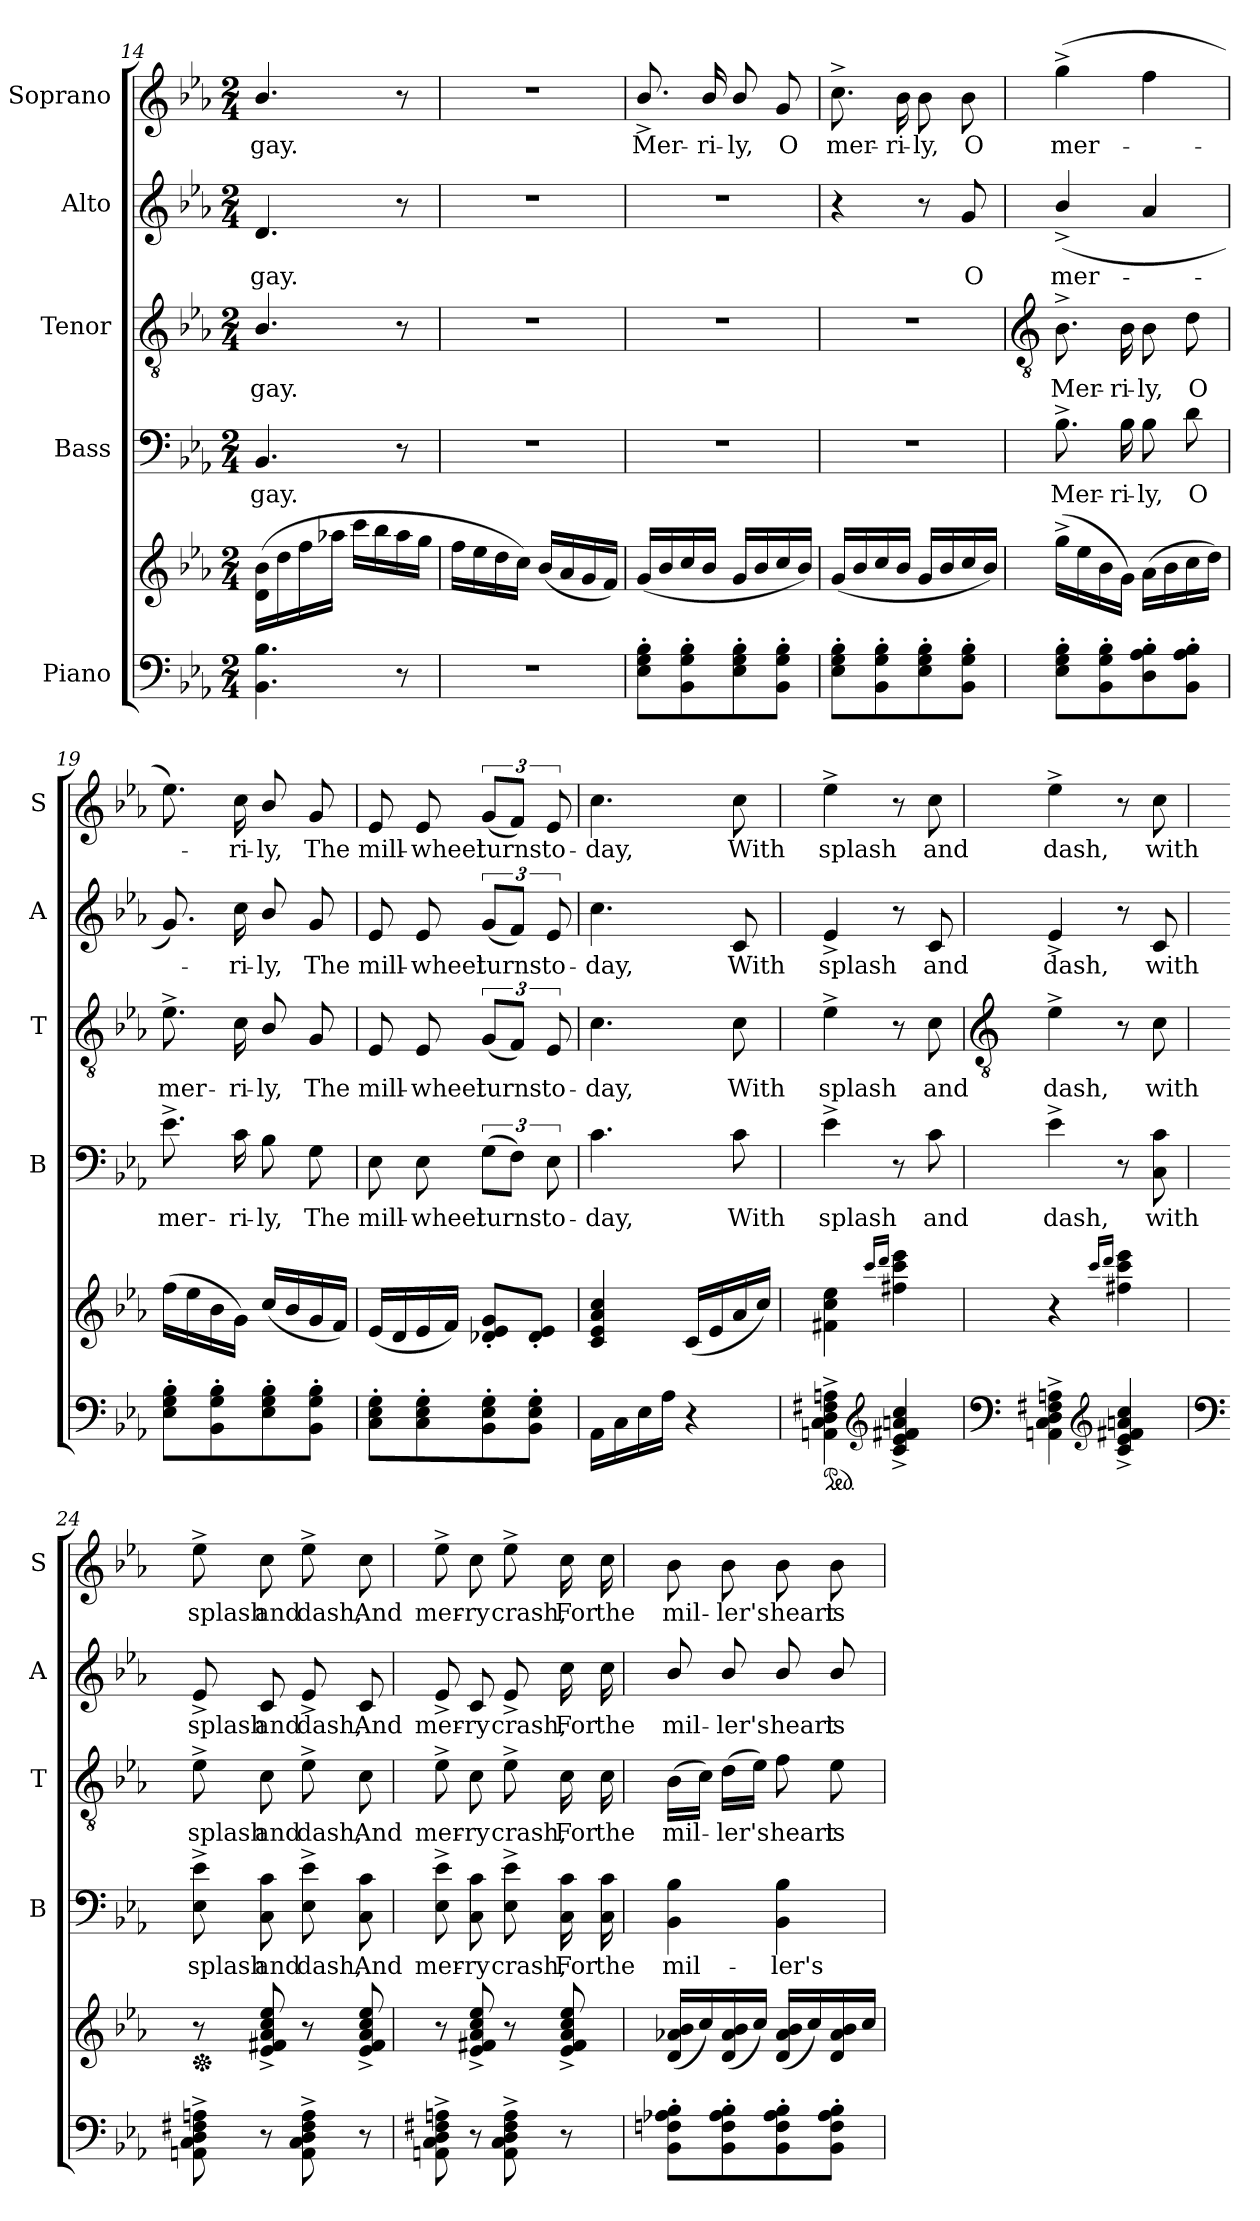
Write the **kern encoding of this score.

**kern	**kern	**kern	**text	**kern	**text	**kern	**text	**kern	**text
*part5	*part5	*part4	*part4	*part3	*part3	*part2	*part2	*part1	*part1
*staff6	*staff5	*staff4	*staff4	*staff3	*staff3	*staff2	*staff2	*staff1	*staff1
*I"Piano	*	*I"Bass	*	*I"Tenor	*	*I"Alto	*	*I"Soprano	*
*	*	*I'B	*	*I'T	*	*I'A	*	*I'S	*
*clefF4	*clefG2	*clefF4	*	*clefGv2	*	*clefG2	*	*clefG2	*
*k[b-e-a-]	*k[b-e-a-]	*k[b-e-a-]	*	*k[b-e-a-]	*	*k[b-e-a-]	*	*k[b-e-a-]	*
*E-:	*E-:	*E-:	*	*E-:	*	*E-:	*	*E-:	*
*M2/4	*M2/4	*M2/4	*	*M2/4	*	*M2/4	*	*M2/4	*
=14	=14	=14	=14	=14	=14	=14	=14	=14	=14
!	!	!	!LO:LY:b	!	!LO:LY:b	!	!LO:LY:b	!	!LO:LY:b
4.BB- 4.B-	(>16d 16b-LL	4.BB-/	gay.	4.B-/	gay.	4.d/	gay.	4.b-/	gay.
.	16dd	.	.	.	.	.	.	.	.
.	16ff	.	.	.	.	.	.	.	.
.	16aa-XJJ	.	.	.	.	.	.	.	.
.	16cccLL	.	.	.	.	.	.	.	.
.	16bb-	.	.	.	.	.	.	.	.
8r	16aa-	8r	.	8r	.	8r	.	8r	.
.	16ggJJ	.	.	.	.	.	.	.	.
=15	=15	=15	=15	=15	=15	=15	=15	=15	=15
!LO:N:vis=1	!	!LO:N:vis=1	!	!LO:N:vis=1	!	!LO:N:vis=1	!	!LO:N:vis=1	!
2r	16ffLL	2r	.	2r	.	2r	.	2r	.
.	16ee-	.	.	.	.	.	.	.	.
.	16dd	.	.	.	.	.	.	.	.
.	16ccJJ)	.	.	.	.	.	.	.	.
.	(<16b-LL	.	.	.	.	.	.	.	.
.	16a-	.	.	.	.	.	.	.	.
.	16g	.	.	.	.	.	.	.	.
.	16fJJ)	.	.	.	.	.	.	.	.
=16	=16	=16	=16	=16	=16	=16	=16	=16	=16
!	!	!LO:N:vis=1	!	!LO:N:vis=1	!	!LO:N:vis=1	!	!	!LO:LY:b
8E-' 8G' 8B-'L	(<16gLL	2r	.	2r	.	2r	.	8.b-^/	Mer-
.	16b-	.	.	.	.	.	.	.	.
8BB-' 8G' 8B-'	16cc	.	.	.	.	.	.	.	.
!	!	!	!	!	!	!	!	!	!LO:LY:b
.	16b-JJ	.	.	.	.	.	.	16b-/	-ri-
!	!	!	!	!	!	!	!	!	!LO:LY:b
8E-' 8G' 8B-'	16gLL	.	.	.	.	.	.	8b-/	-ly,
.	16b-	.	.	.	.	.	.	.	.
!	!	!	!	!	!	!	!	!	!LO:LY:b
8BB-' 8G' 8B-'J	16cc	.	.	.	.	.	.	8g	O
.	16b-JJ)	.	.	.	.	.	.	.	.
=17	=17	=17	=17	=17	=17	=17	=17	=17	=17
!	!	!LO:N:vis=1	!	!LO:N:vis=1	!	!	!	!	!LO:LY:b
8E-' 8G' 8B-'L	(<16gLL	2r	.	2r	.	4r	.	8.cc^	mer-
.	16b-	.	.	.	.	.	.	.	.
8BB-' 8G' 8B-'	16cc	.	.	.	.	.	.	.	.
!	!	!	!	!	!	!	!	!	!LO:LY:b
.	16b-JJ	.	.	.	.	.	.	16b-	-ri-
!	!	!	!	!	!	!	!	!	!LO:LY:b
8E-' 8G' 8B-'	16gLL	.	.	.	.	8r	.	8b-	-ly,
.	16b-	.	.	.	.	.	.	.	.
!	!	!	!	!	!	!	!LO:LY:b	!	!LO:LY:b
8BB-' 8G' 8B-'J	16cc	.	.	.	.	8g	O	8b-	O
.	16b-JJ)	.	.	.	.	.	.	.	.
!!LO:LB:g=z
=18	=18	=18	=18	=18	=18	=18	=18	=18	=18
*	*	*	*	*clefGv2	*	*	*	*	*
!	!	!	!LO:LY:b	!	!LO:LY:b	!	!LO:LY:b	!	!LO:LY:b
8E-' 8G' 8B-'L	(>16gg^LL	8.B-^	Mer-	8.B-^	Mer-	(<4b-^/	mer-	(>4gg^	mer-
.	16ee-	.	.	.	.	.	.	.	.
8BB-' 8G' 8B-'	16b-	.	.	.	.	.	.	.	.
!	!	!	!LO:LY:b	!	!LO:LY:b	!	!	!	!
.	16gJJ)	16B-	-ri-	16B-	-ri-	.	.	.	.
!	!	!	!LO:LY:b	!	!LO:LY:b	!	!	!	!
8D' 8A-' 8B-'	(>16a-LL	8B-	-ly,	8B-	-ly,	4a-	.	4ff	.
.	16b-	.	.	.	.	.	.	.	.
!	!	!	!LO:LY:b	!	!LO:LY:b	!	!	!	!
8BB-' 8A-' 8B-'J	16cc	8d	O	8d	O	.	.	.	.
.	16ddJJ)	.	.	.	.	.	.	.	.
=19	=19	=19	=19	=19	=19	=19	=19	=19	=19
!	!	!	!LO:LY:b	!	!LO:LY:b	!	!	!	!
8E-' 8G' 8B-'L	(>16ffLL	8.e-^	mer-	8.e-^	mer-	8.g)	.	8.ee-)	.
.	16ee-	.	.	.	.	.	.	.	.
8BB-' 8G' 8B-'	16b-	.	.	.	.	.	.	.	.
!	!	!	!LO:LY:b	!	!LO:LY:b	!	!LO:LY:b	!	!LO:LY:b
.	16gJJ)	16c	-ri-	16c	-ri-	16cc	ri-	16cc	ri-
!	!	!	!LO:LY:b	!	!LO:LY:b	!	!LO:LY:b	!	!LO:LY:b
8E-' 8G' 8B-'	(<16ccLL	8B-\	-ly,	8B-/	-ly,	8b-/	-ly,	8b-/	-ly,
.	16b-	.	.	.	.	.	.	.	.
!	!	!	!LO:LY:b	!	!LO:LY:b	!	!LO:LY:b	!	!LO:LY:b
8BB-' 8G' 8B-'J	16g	8G	The	8G	The	8g	The	8g	The
.	16fJJ)	.	.	.	.	.	.	.	.
=20	=20	=20	=20	=20	=20	=20	=20	=20	=20
!	!	!	!LO:LY:b	!	!LO:LY:b	!	!LO:LY:b	!	!LO:LY:b
8C' 8E-' 8G'L	(<16e-LL	8E-	mill-	8E-	mill-	8e-	mill-	8e-	mill-
.	16d	.	.	.	.	.	.	.	.
!	!	!	!LO:LY:b	!	!LO:LY:b	!	!LO:LY:b	!	!LO:LY:b
8C' 8E-' 8G'	16e-	8E-	-wheel	8E-	-wheel	8e-	-wheel	8e-	-wheel
.	16fJJ)	.	.	.	.	.	.	.	.
!	!	!	!LO:LY:b	!	!LO:LY:b	!	!LO:LY:b	!	!LO:LY:b
8BB-' 8E-' 8G'	8d-X' 8e-' 8g'L	(>12GL	turns	(<12GL	turns	(<12gL	turns	(<12gL	turns
.	.	12FJ)	.	12FJ)	.	12fJ)	.	12fJ)	.
8BB-' 8E-' 8G'J	8d-' 8e-'J	.	.	.	.	.	.	.	.
!	!	!	!LO:LY:b	!	!LO:LY:b	!	!LO:LY:b	!	!LO:LY:b
.	.	12E-	to-	12E-	to-	12e-	to-	12e-	to-
=21	=21	=21	=21	=21	=21	=21	=21	=21	=21
!	!	!	!LO:LY:b	!	!LO:LY:b	!	!LO:LY:b	!	!LO:LY:b
16AA-LL	4c 4e- 4a- 4cc	4.c	-day,	4.c	-day,	4.cc	-day,	4.cc	-day,
16C	.	.	.	.	.	.	.	.	.
16E-	.	.	.	.	.	.	.	.	.
16A-JJ	.	.	.	.	.	.	.	.	.
4r	(<16cLL	.	.	.	.	.	.	.	.
.	16e-	.	.	.	.	.	.	.	.
!	!	!	!LO:LY:b	!	!LO:LY:b	!	!LO:LY:b	!	!LO:LY:b
.	16a-	8c	With	8c	With	8c	With	8cc	With
.	16ccJJ)	.	.	.	.	.	.	.	.
=22	=22	=22	=22	=22	=22	=22	=22	=22	=22
*ped	*	*	*	*	*	*	*	*	*
!	!	!	!LO:LY:b	!	!LO:LY:b	!	!LO:LY:b	!	!LO:LY:b
4AAn^ 4C^ 4D^ 4F#X^ 4An^	4f#X 4cc 4ee-	4e-^	splash	4e-^	splash	4e-^	splash	4ee-^	splash
*clefG2	*	*	*	*	*	*	*	*	*
.	16qqccc/LL	.	.	.	.	.	.	.	.
.	16qqddd/JJ	.	.	.	.	.	.	.	.
4c^ 4e-^ 4f#X^ 4an^ 4cc^	4ff#X\ 4ccc\ 4eee-\	8r	.	8r	.	8r	.	8r	.
!	!	!	!LO:LY:b	!	!LO:LY:b	!	!LO:LY:b	!	!LO:LY:b
.	.	8c	and	8c	and	8c	and	8cc	and
!!LO:LB:g=z
=23	=23	=23	=23	=23	=23	=23	=23	=23	=23
*clefF4	*	*	*	*clefGv2	*	*	*	*	*
!	!	!	!LO:LY:b	!	!LO:LY:b	!	!LO:LY:b	!	!LO:LY:b
4AAn^ 4C^ 4D^ 4F#X^ 4An^	4r	4e-^	dash,	4e-^	dash,	4e-^	dash,	4ee-^	dash,
*clefG2	*	*	*	*	*	*	*	*	*
.	16qqccc/LL	.	.	.	.	.	.	.	.
.	16qqddd/JJ	.	.	.	.	.	.	.	.
4c^ 4e-^ 4f#X^ 4an^ 4cc^	4ff#X\ 4ccc\ 4eee-\	8r	.	8r	.	8r	.	8r	.
!	!	!	!LO:LY:b	!	!LO:LY:b	!	!LO:LY:b	!	!LO:LY:b
.	.	8C 8c	with	8c	with	8c	with	8cc	with
=24	=24	=24	=24	=24	=24	=24	=24	=24	=24
*clefF4	*	*	*	*	*	*	*	*	*
*	*Xped	*	*	*	*	*	*	*	*
!	!	!	!LO:LY:b	!	!LO:LY:b	!	!LO:LY:b	!	!LO:LY:b
8AAn^ 8C^ 8D^ 8F#X^ 8An^	8r	8E-^ 8e-^	splash	8e-^	splash	8e-^	splash	8ee-^	splash
!	!	!	!LO:LY:b	!	!LO:LY:b	!	!LO:LY:b	!	!LO:LY:b
8r	8e-^ 8f#X^ 8a-^ 8cc^ 8ee-^	8C 8c	and	8c	and	8c	and	8cc	and
!	!	!	!LO:LY:b	!	!LO:LY:b	!	!LO:LY:b	!	!LO:LY:b
8AA^ 8C^ 8D^ 8F#^ 8A^	8r	8E-^ 8e-^	dash,	8e-^	dash,	8e-^	dash,	8ee-^	dash,
!	!	!	!LO:LY:b	!	!LO:LY:b	!	!LO:LY:b	!	!LO:LY:b
8r	8e-^ 8f#^ 8a-^ 8cc^ 8ee-^	8C 8c	And	8c	And	8c	And	8cc	And
=25	=25	=25	=25	=25	=25	=25	=25	=25	=25
!	!	!	!LO:LY:b	!	!LO:LY:b	!	!LO:LY:b	!	!LO:LY:b
8AAn^ 8C^ 8D^ 8F#X^ 8An^	8r	8E-^ 8e-^	mer-	8e-^	mer-	8e-^	mer-	8ee-^	mer-
!	!	!	!LO:LY:b	!	!LO:LY:b	!	!LO:LY:b	!	!LO:LY:b
8r	8e-^ 8f#X^ 8a-^ 8cc^ 8ee-^	8C 8c	-ry	8c	-ry	8c	-ry	8cc	-ry
!	!	!	!LO:LY:b	!	!LO:LY:b	!	!LO:LY:b	!	!LO:LY:b
8AA^ 8C^ 8D^ 8F#^ 8A^	8r	8E-^ 8e-^	crash,	8e-^	crash,	8e-^	crash,	8ee-^	crash,
!	!	!	!LO:LY:b	!	!LO:LY:b	!	!LO:LY:b	!	!LO:LY:b
8r	8e-^ 8f#^ 8a-^ 8cc^ 8ee-^	16C 16c	For	16c	For	16cc	For	16cc	For
!	!	!	!LO:LY:b	!	!LO:LY:b	!	!LO:LY:b	!	!LO:LY:b
.	.	16C 16c	the	16c	the	16cc	the	16cc	the
=26	=26	=26	=26	=26	=26	=26	=26	=26	=26
!	!	!	!LO:LY:b	!	!LO:LY:b	!	!LO:LY:b	!	!LO:LY:b
8BB-' 8Fn' 8A-X' 8B-'L	(16d 16a-X 16b-LL	4BB- 4B-	mil-	(>16B-LL	mil-	8b-/	mil-	8b-	mil-
.	16cc)	.	.	16cJJ)	.	.	.	.	.
!	!	!	!	!	!LO:LY:b	!	!LO:LY:b	!	!LO:LY:b
8BB-' 8F' 8A-' 8B-'	(16d 16a- 16b-	.	.	(>16dLL	ler's	8b-/	-ler's	8b-	-ler's
.	16ccJJ)	.	.	16e-JJ)	.	.	.	.	.
!	!	!	!LO:LY:b	!	!LO:LY:b	!	!LO:LY:b	!	!LO:LY:b
8BB-' 8F' 8A-' 8B-'	(16d 16a- 16b-LL	4BB- 4B-	-ler's	8f	heart	8b-/	heart	8b-	heart
.	16cc)	.	.	.	.	.	.	.	.
!	!	!	!	!	!LO:LY:b	!	!LO:LY:b	!	!LO:LY:b
8BB-' 8F' 8A-' 8B-'J	16d 16a- 16b-	.	.	8e-	is	8b-/	is	8b-	is
.	16ccJJ	.	.	.	.	.	.	.	.
=	=	=	=	=	=	=	=	=	=
*-	*-	*-	*-	*-	*-	*-	*-	*-	*-
